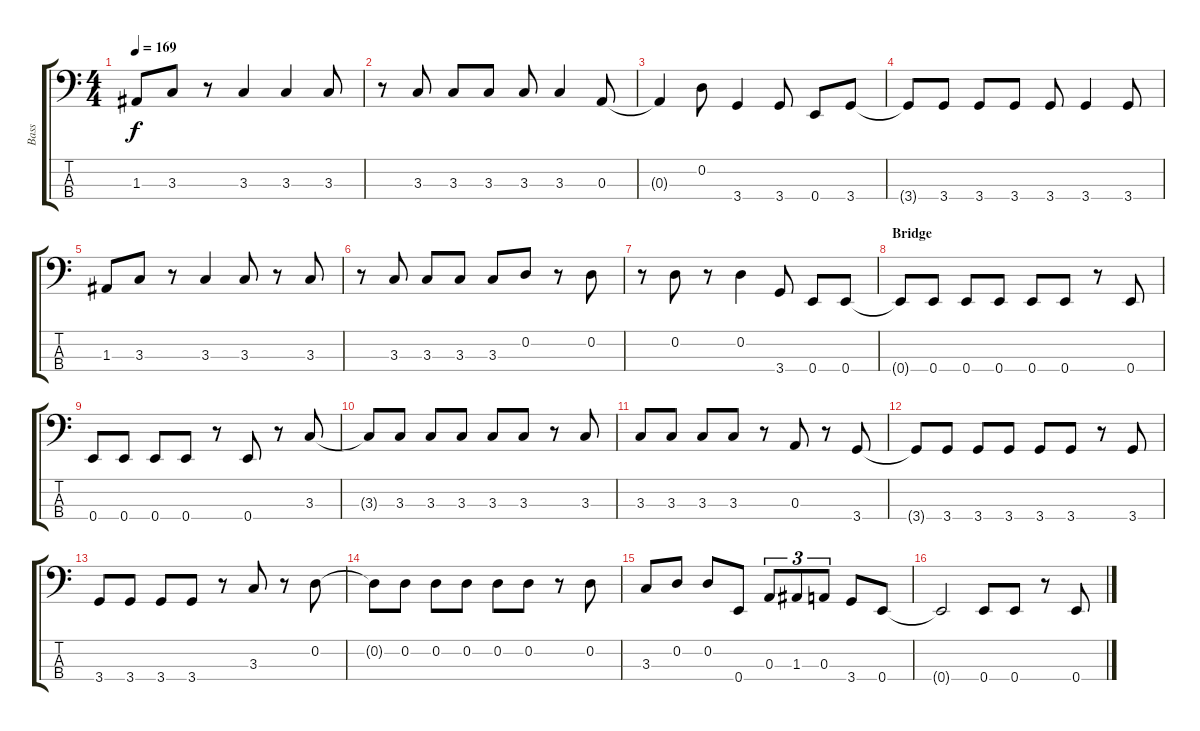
\track ("Bass" "Bass") {instrument fretlessbass}
\staff {score tabs}
\tuning (G2 D2 A1 E1) {hide}
\ts (4 4)
\tempo 169
\clef f4
\ks c
1.3.8{dy f} 3.3.8 r.8 3.3.4 3.3.4 3.3.8 |
r.8 3.3.8 3.3.8 3.3.8 3.3.8 3.3.4 0.3.8 |
0.3{t}.4 0.2.8 3.4.4 3.4.8 0.4.8 3.4.8 |
3.4{t}.8 3.4.8 3.4.8 3.4.8 3.4.8 3.4.4 3.4.8 |
1.3.8 3.3.8 r.8 3.3.4 3.3.8 r.8 3.3.8 |
r.8 3.3.8 3.3.8 3.3.8 3.3.8 0.2.8 r.8 0.2.8 |
r.8 0.2.8 r.8 0.2.4 3.4.8 0.4.8 0.4.8 |
\section ("" "Bridge")
0.4{t}.8 0.4.8 0.4.8 0.4.8 0.4.8 0.4.8 r.8 0.4.8 |
0.4.8 0.4.8 0.4.8 0.4.8 r.8 0.4.8 r.8 3.3.8 |
3.3{t}.8 3.3.8 3.3.8 3.3.8 3.3.8 3.3.8 r.8 3.3.8 |
3.3.8 3.3.8 3.3.8 3.3.8 r.8 0.3.8 r.8 3.4.8 |
3.4{t}.8 3.4.8 3.4.8 3.4.8 3.4.8 3.4.8 r.8 3.4.8 |
3.4.8 3.4.8 3.4.8 3.4.8 r.8 3.3.8 r.8 0.2.8 |
0.2{t}.8 0.2.8 0.2.8 0.2.8 0.2.8 0.2.8 r.8 0.2.8 |
3.3.8 0.2.8 0.2.8 0.4.8 0.3.8{tu (3 2)} 1.3.8{tu (3 2)} 0.3.8{tu (3 2)} 3.4.8 0.4.8 |
0.4{t}.2 0.4.8 0.4.8 r.8 0.4.8
